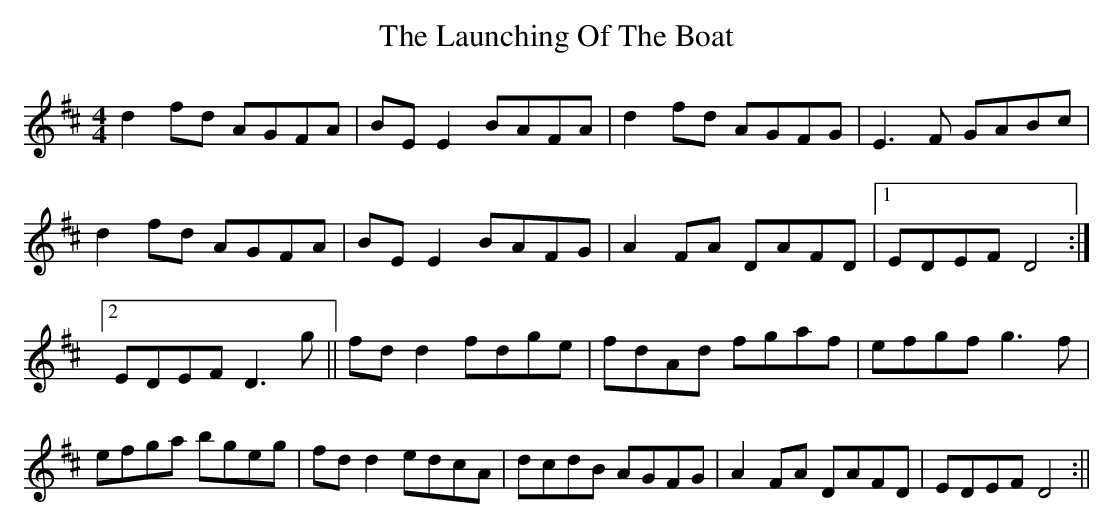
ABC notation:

X:1
T:The Launching Of The Boat
M:4/4
L:1/8
K:D
d2 fd AGFA|BEE2 BAFA|d2fd AGFG|E3F GABc|\
d2fd AGFA|BEE2 BAFG|A2FA DAFD|1 EDEF D4:|2 EDEF D3g||\
fdd2 fdge|fdAd fgaf|efgf g3f|efga bgeg|\
fdd2 edcA|dcdB AGFG|A2FA DAFD|EDEF D4:||
